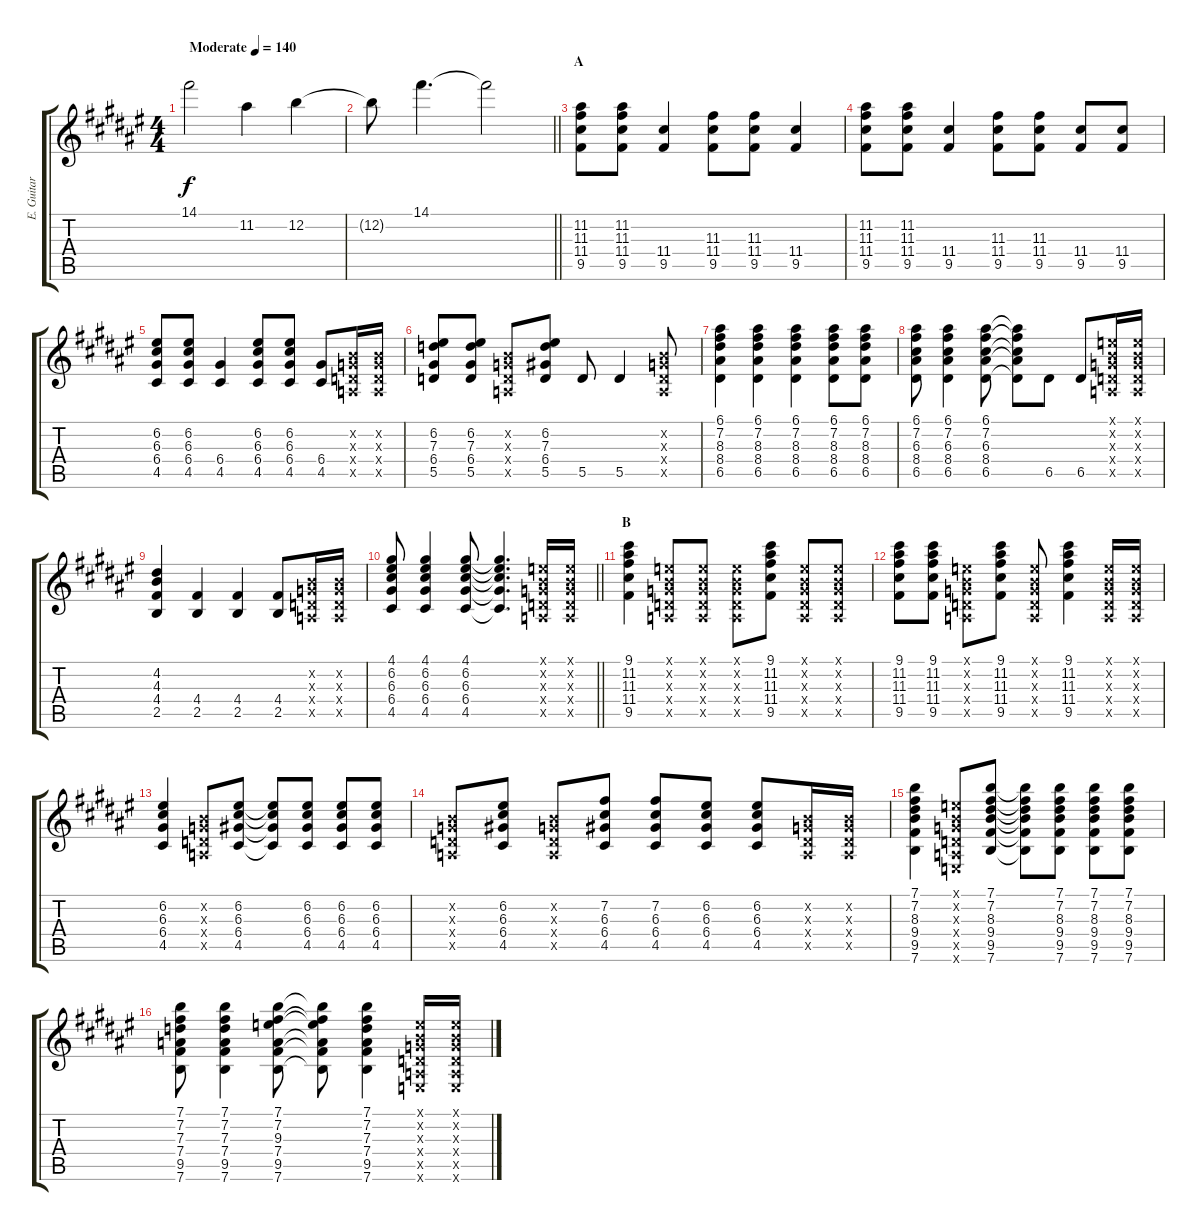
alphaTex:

\track ("E. Guitar I" "E. Guitar ") {instrument overdrivenguitar}
\staff {score tabs}
\tuning (E4 B3 G3 D3 A2 E2) {hide}
\ts (4 4)
\tempo (140 "Moderate")
\clef g2
\ks f#
14.1.2{dy f instrument overdrivenguitar} 11.2.4 12.2.4 |
\barLineRight lightlight
12.2{t}.8 14.1.4{d} 14.1{t}.2 |
\section ("" "A")
(11.2 11.3 11.4 9.5).8 (11.2 11.3 11.4 9.5).8 (11.4 9.5).4 (11.3 11.4 9.5).8 (11.3 11.4 9.5).8 (11.4 9.5).4 |
(11.2 11.3 11.4 9.5).8 (11.2 11.3 11.4 9.5).8 (11.4 9.5).4 (11.3 11.4 9.5).8 (11.3 11.4 9.5).8 (11.4 9.5).8 (11.4 9.5).8 |
(6.2 6.3 6.4 4.5).8 (6.2 6.3 6.4 4.5).8 (6.4 4.5).4 (6.2 6.3 6.4 4.5).8 (6.2 6.3 6.4 4.5).8 (6.4 4.5).8 (0.2{x} 0.3{x} 0.4{x} 0.5{x}).16 (0.2{x} 0.3{x} 0.4{x} 0.5{x}).16 |
(6.2 7.3 6.4 5.5).8 (6.2 7.3 6.4 5.5).8 (0.2{x} 0.3{x} 0.4{x} 0.5{x}).8 (6.2 7.3 6.4 5.5).8 5.5.8 5.5.4 (0.2{x} 0.3{x} 0.4{x} 0.5{x}).8 |
(6.1 7.2 8.3 8.4 6.5).4 (6.1 7.2 8.3 8.4 6.5).4 (6.1 7.2 8.3 8.4 6.5).4 (6.1 7.2 8.3 8.4 6.5).8 (6.1 7.2 8.3 8.4 6.5).8 |
(6.1 7.2 6.3 8.4 6.5).8 (6.1 7.2 6.3 8.4 6.5).4 (6.1 7.2 6.3 8.4 6.5).8 (6.1{t} 7.2{t} 6.3{t} 8.4{t} 6.5{t}).8 6.5.8 6.5.8 (0.1{x} 0.2{x} 0.3{x} 0.4{x} 0.5{x}).16 (0.1{x} 0.2{x} 0.3{x} 0.4{x} 0.5{x}).16 |
(4.2 4.3 4.4 2.5).4 (4.4 2.5).4 (4.4 2.5).4 (4.4 2.5).8 (0.2{x} 0.3{x} 0.4{x} 0.5{x}).16 (0.2{x} 0.3{x} 0.4{x} 0.5{x}).16 |
\barLineRight lightlight
(4.1 6.2 6.3 6.4 4.5).8 (4.1 6.2 6.3 6.4 4.5).4 (4.1 6.2 6.3 6.4 4.5).8 (4.1{t} 6.2{t} 6.3{t} 6.4{t} 4.5{t}).4{d} (0.1{x} 0.2{x} 0.3{x} 0.4{x} 0.5{x}).16 (0.1{x} 0.2{x} 0.3{x} 0.4{x} 0.5{x}).16 |
\section ("" "B")
(9.1 11.2 11.3 11.4 9.5).4 (0.1{x} 0.2{x} 0.3{x} 0.4{x} 0.5{x}).8 (0.1{x} 0.2{x} 0.3{x} 0.4{x} 0.5{x}).8 (0.1{x} 0.2{x} 0.3{x} 0.4{x} 0.5{x}).8 (9.1 11.2 11.3 11.4 9.5).8 (0.1{x} 0.2{x} 0.3{x} 0.4{x} 0.5{x}).8 (0.1{x} 0.2{x} 0.3{x} 0.4{x} 0.5{x}).8 |
(9.1 11.2 11.3 11.4 9.5).8 (9.1 11.2 11.3 11.4 9.5).8 (0.1{x} 0.2{x} 0.3{x} 0.4{x} 0.5{x}).8 (9.1 11.2 11.3 11.4 9.5).8 (0.1{x} 0.2{x} 0.3{x} 0.4{x} 0.5{x}).8 (9.1 11.2 11.3 11.4 9.5).4 (0.1{x} 0.2{x} 0.3{x} 0.4{x} 0.5{x}).16 (0.1{x} 0.2{x} 0.3{x} 0.4{x} 0.5{x}).16 |
(6.2 6.3 6.4 4.5).4 (0.2{x} 0.3{x} 0.4{x} 0.5{x}).8 (6.2 6.3 6.4 4.5).8 (6.2{t} 6.3{t} 6.4{t} 4.5{t}).8 (6.2 6.3 6.4 4.5).8 (6.2 6.3 6.4 4.5).8 (6.2 6.3 6.4 4.5).8 |
(0.2{x} 0.3{x} 0.4{x} 0.5{x}).8 (6.2 6.3 6.4 4.5).8 (0.2{x} 0.3{x} 0.4{x} 0.5{x}).8 (7.2 6.3 6.4 4.5).8 (7.2 6.3 6.4 4.5).8 (6.2 6.3 6.4 4.5).8 (6.2 6.3 6.4 4.5).8 (0.2{x} 0.3{x} 0.4{x} 0.5{x}).16 (0.2{x} 0.3{x} 0.4{x} 0.5{x}).16 |
(7.1 7.2 8.3 9.4 9.5 7.6).4 (0.1{x} 0.2{x} 0.3{x} 0.4{x} 0.5{x} 0.6{x}).8 (7.1 7.2 8.3 9.4 9.5 7.6).8 (7.1{t} 7.2{t} 8.3{t} 9.4{t} 9.5{t} 7.6{t}).8 (7.1 7.2 8.3 9.4 9.5 7.6).8 (7.1 7.2 8.3 9.4 9.5 7.6).8 (7.1 7.2 8.3 9.4 9.5 7.6).8 |
(7.1 7.2 7.3 7.4 9.5 7.6).8 (7.1 7.2 7.3 7.4 9.5 7.6).4 (7.1 7.2 9.3 7.4 9.5 7.6).8 (7.1{t} 7.2{t} 9.3{t} 7.4{t} 9.5{t} 7.6{t}).8 (7.1 7.2 7.3 7.4 9.5 7.6).4 (0.1{x} 0.2{x} 0.3{x} 0.4{x} 0.5{x} 0.6{x}).16 (0.1{x} 0.2{x} 0.3{x} 0.4{x} 0.5{x} 0.6{x}).16
